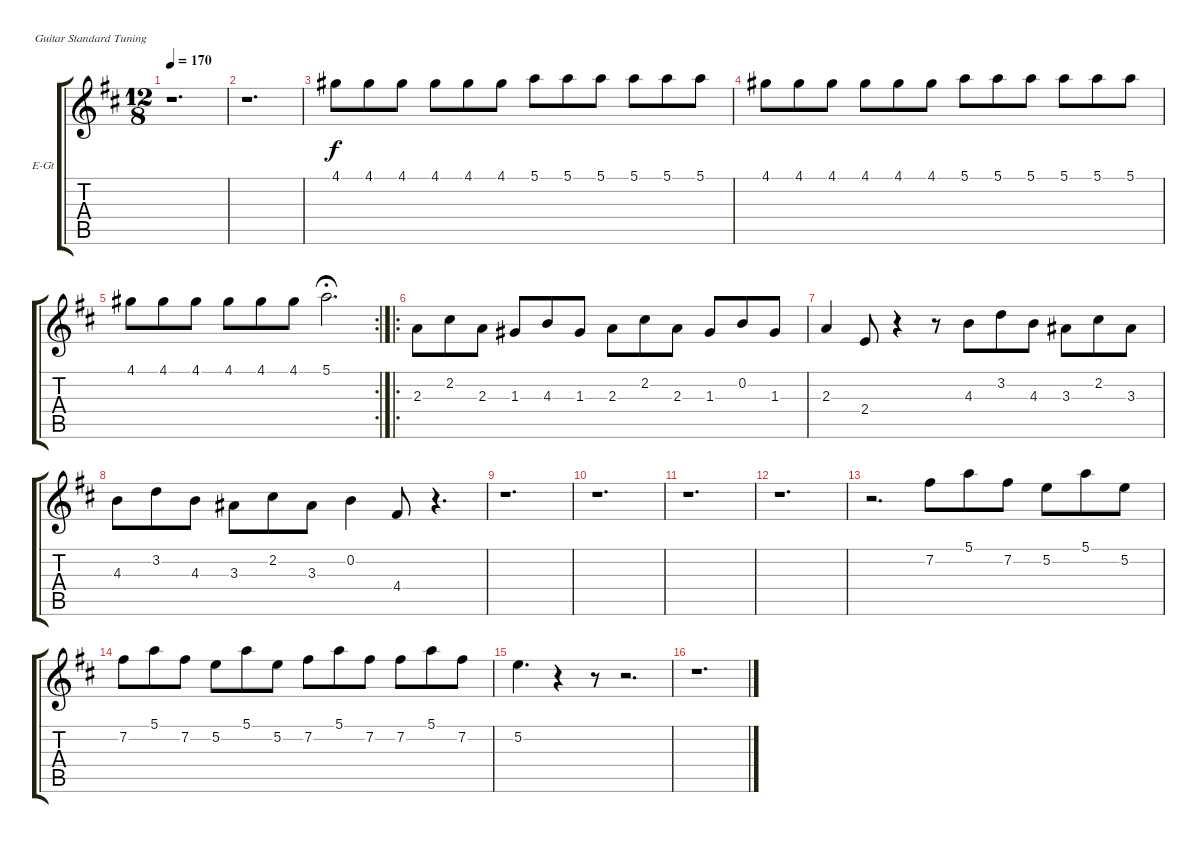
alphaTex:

\defaultSystemsLayout 4
\bracketExtendMode groupsimilarinstruments
\firstSystemTrackNameOrientation horizontal
\otherSystemsTrackNameOrientation horizontal
\track ("Electric Guitar" "E-Gt") {instrument electricguitarclean}
\staff {score tabs}
\tuning (E4 B3 G3 D3 A2 E2)
\ts (12 8)
\tempo 170
\clef g2
\ks d
r.1{d dy f} |
r.1{d} |
4.1.8 4.1.8 4.1.8 4.1.8 4.1.8 4.1.8 5.1.8 5.1.8 5.1.8 5.1.8 5.1.8 5.1.8 |
4.1.8 4.1.8 4.1.8 4.1.8 4.1.8 4.1.8 5.1.8 5.1.8 5.1.8 5.1.8 5.1.8 5.1.8 |
\rc 2
4.1.8 4.1.8 4.1.8 4.1.8 4.1.8 4.1.8 5.1.2{d fermata (medium 0.5)} |
\ro
2.3.8 2.2.8 2.3.8 1.3.8 4.3.8 1.3.8 2.3.8 2.2.8 2.3.8 1.3.8 0.2.8 1.3.8 |
2.3.4 2.4.8 r.4 r.8 4.3.8 3.2.8 4.3.8 3.3.8 2.2.8 3.3.8 |
4.3.8 3.2.8 4.3.8 3.3.8 2.2.8 3.3.8 0.2.4 4.4.8 r.4{d} |
r.1{d} |
r.1{d} |
r.1{d} |
r.1{d} |
r.2{d} 7.2.8 5.1.8 7.2.8 5.2.8 5.1.8 5.2.8 |
7.2.8 5.1.8 7.2.8 5.2.8 5.1.8 5.2.8 7.2.8 5.1.8 7.2.8 7.2.8 5.1.8 7.2.8 |
5.2.4{d} r.4 r.8 r.2{d} |
r.1{d}
